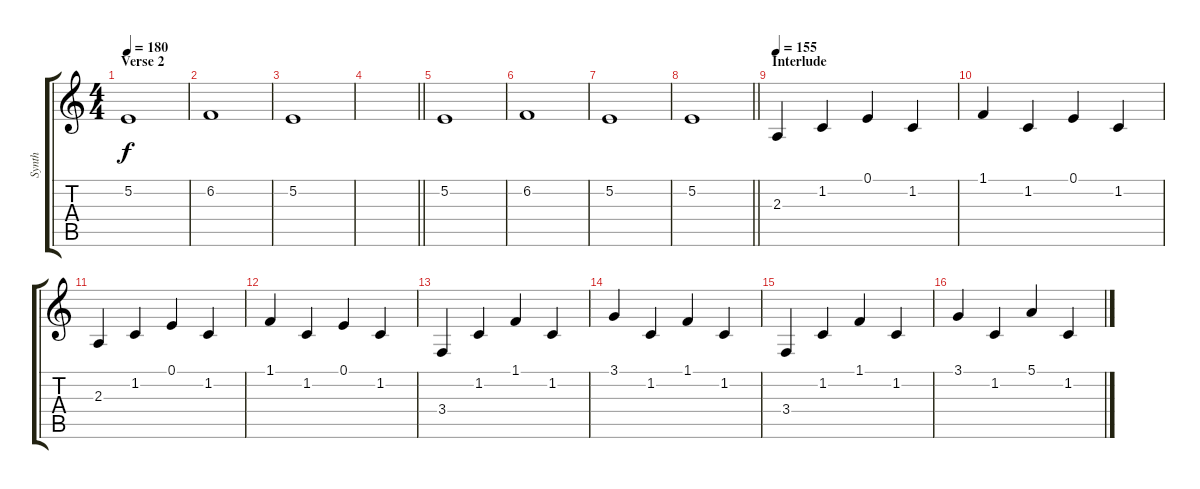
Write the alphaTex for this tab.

\track ("Synth " "Synth ") {instrument choiraahs}
\staff {score tabs}
\tuning (E4 B3 G3 D3 A2 E2) {hide}
\ts (4 4)
\section ("" "Verse 2")
\tempo 180
\clef g2
\ks c
5.2.1{dy f} |
6.2.1 |
5.2.1 |
\barLineRight lightlight
|
5.2.1 |
6.2.1 |
5.2.1 |
\barLineRight lightlight
5.2.1 |
\section ("" "Interlude")
\tempo 155
2.3.4{instrument orchestralharp} 1.2.4 0.1.4 1.2.4 |
1.1.4 1.2.4 0.1.4 1.2.4 |
2.3.4 1.2.4 0.1.4 1.2.4 |
1.1.4 1.2.4 0.1.4 1.2.4 |
3.4.4 1.2.4 1.1.4 1.2.4 |
3.1.4 1.2.4 1.1.4 1.2.4 |
3.4.4 1.2.4 1.1.4 1.2.4 |
3.1.4 1.2.4 5.1.4 1.2.4
